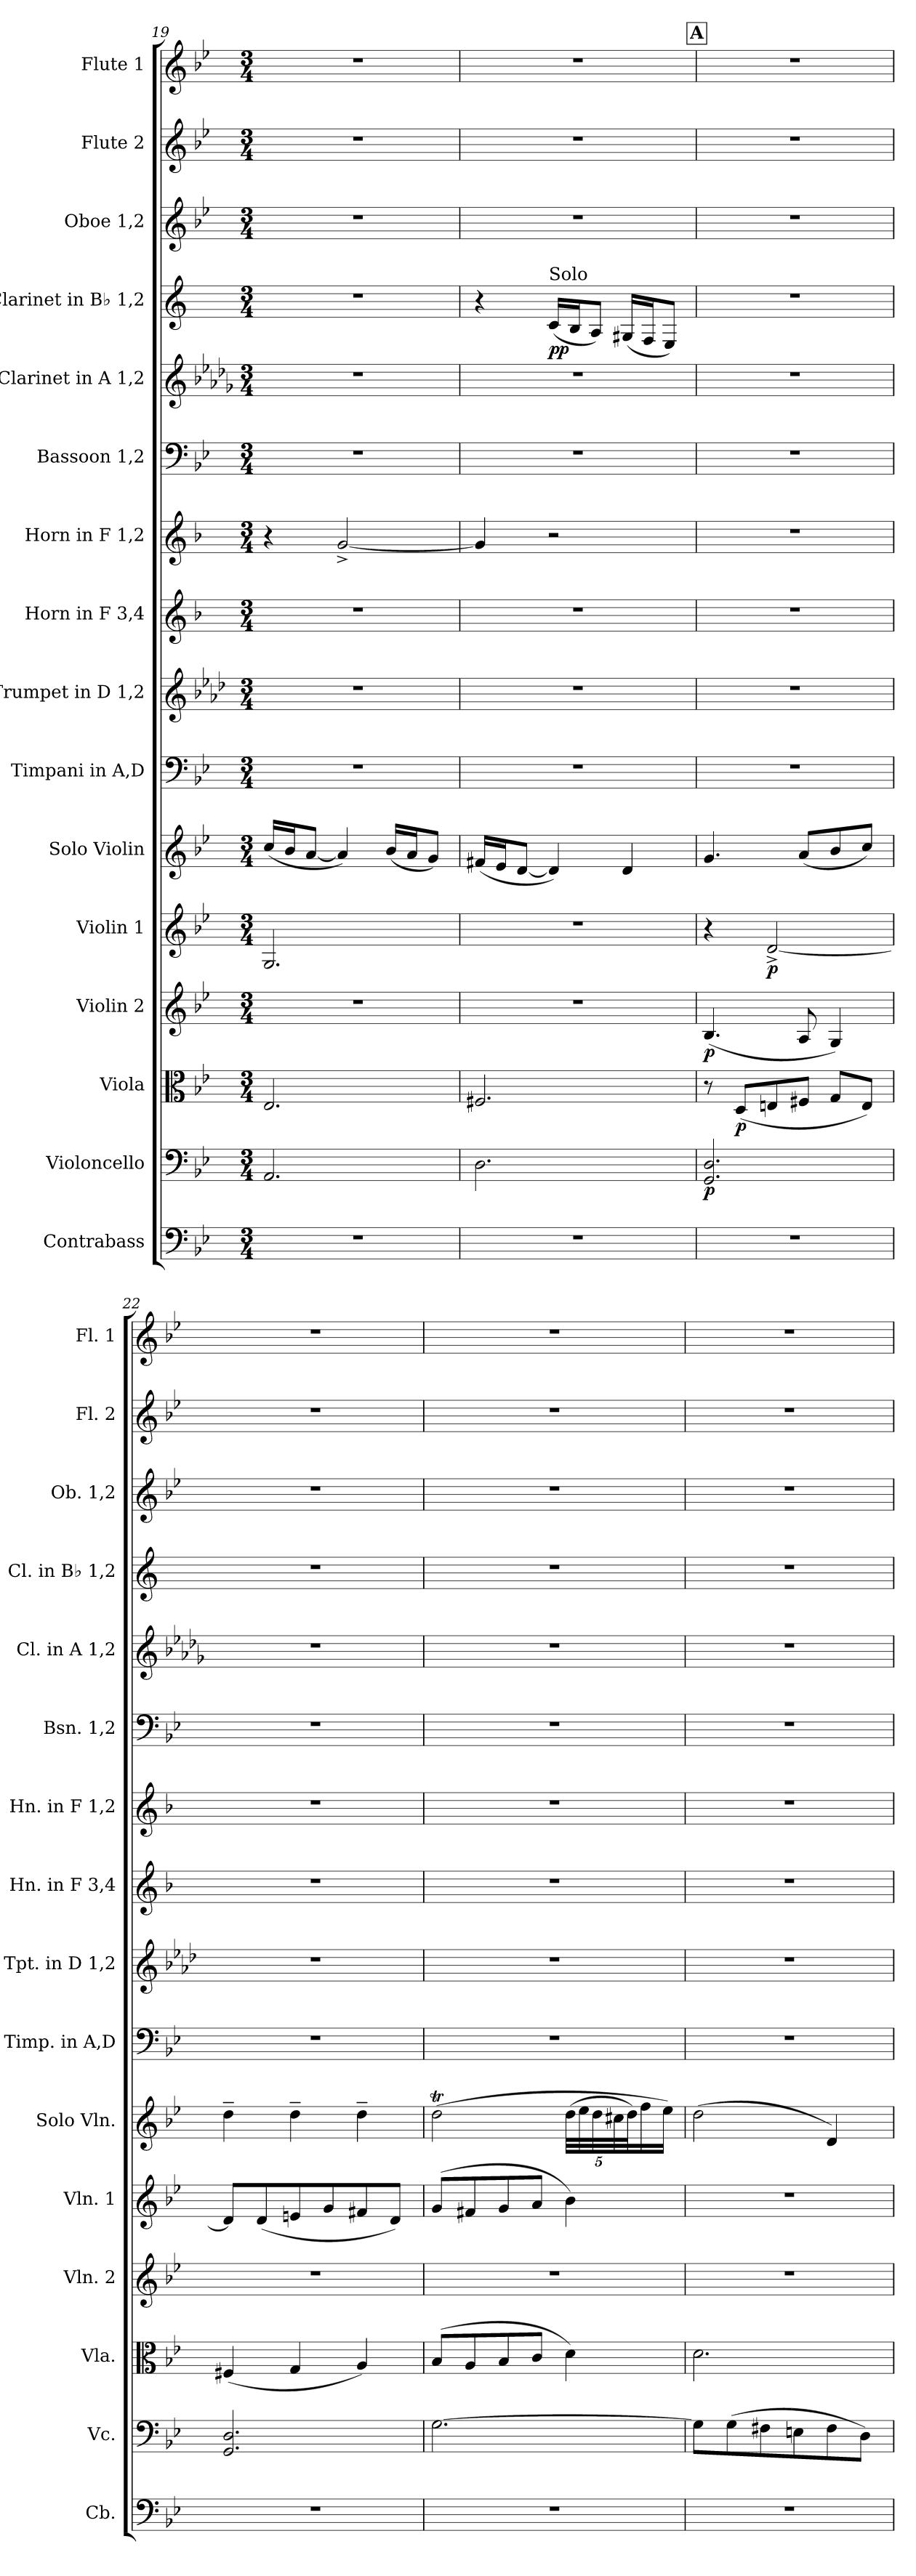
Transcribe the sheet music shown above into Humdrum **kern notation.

**kern	**kern	**dynam	**kern	**dynam	**kern	**dynam	**kern	**dynam	**kern	**kern	**kern	**kern	**kern	**kern	**kern	**kern	**dynam	**kern	**kern	**kern
*part16	*part15	*part15	*part14	*part14	*part13	*part13	*part12	*part12	*part11	*part10	*part9	*part8	*part7	*part6	*part5	*part4	*part4	*part3	*part2	*part1
*staff16	*staff15	*staff15	*staff14	*staff14	*staff13	*staff13	*staff12	*staff12	*staff11	*staff10	*staff9	*staff8	*staff7	*staff6	*staff5	*staff4	*staff4	*staff3	*staff2	*staff1
*I"Contrabass	*I"Violoncello	*	*I"Viola	*	*I"Violin 2	*	*I"Violin 1	*	*I"Solo Violin	*I"Timpani in A,D	*I"Trumpet in D 1,2	*I"Horn in F 3,4	*I"Horn in F 1,2	*I"Bassoon 1,2	*I"Clarinet in A 1,2	*I"Clarinet in B♭ 1,2	*	*I"Oboe 1,2	*I"Flute 2	*I"Flute 1
*I'Cb.	*I'Vc.	*	*I'Vla.	*	*I'Vln. 2	*	*I'Vln. 1	*	*I'Solo Vln.	*I'Timp. in A,D	*I'Tpt. in D 1,2	*I'Hn. in F 3,4	*I'Hn. in F 1,2	*I'Bsn. 1,2	*I'Cl. in A 1,2	*I'Cl. in B♭ 1,2	*	*I'Ob. 1,2	*I'Fl. 2	*I'Fl. 1
!!LO:PB:g=z
*clefF4	*clefF4	*	*clefC3	*	*clefG2	*	*clefG2	*	*clefG2	*clefF4	*clefG2	*clefG2	*clefG2	*clefF4	*clefG2	*clefG2	*	*clefG2	*clefG2	*clefG2
*ITrd7c12	*	*	*	*	*	*	*	*	*	*	*ITrd-1c-2	*ITrd4c7	*ITrd4c7	*	*ITrd2c3	*ITrd1c2	*	*	*	*
*k[b-e-]	*k[b-e-]	*	*k[b-e-]	*	*k[b-e-]	*	*k[b-e-]	*	*k[b-e-]	*k[b-e-]	*k[b-e-]	*k[b-e-]	*k[b-e-]	*k[b-e-]	*k[b-e-]	*k[b-e-]	*	*k[b-e-]	*k[b-e-]	*k[b-e-]
*M3/4	*M3/4	*	*M3/4	*	*M3/4	*	*M3/4	*	*M3/4	*M3/4	*M3/4	*M3/4	*M3/4	*M3/4	*M3/4	*M3/4	*	*M3/4	*M3/4	*M3/4
=19	=19	=19	=19	=19	=19	=19	=19	=19	=19	=19	=19	=19	=19	=19	=19	=19	=19	=19	=19	=19
2.r	2.AA/	.	2.E-/	.	2.r	.	2.G/	.	(<16cc/LL	2.r	2.r	2.r	4r	2.r	2.r	2.r	.	2.r	2.r	2.r
.	.	.	.	.	.	.	.	.	16b-/J	.	.	.	.	.	.	.	.	.	.	.
.	.	.	.	.	.	.	.	.	[8a/J	.	.	.	.	.	.	.	.	.	.	.
.	.	.	.	.	.	.	.	.	4a/])	.	.	.	[2c^/	.	.	.	.	.	.	.
.	.	.	.	.	.	.	.	.	(<16b-/LL	.	.	.	.	.	.	.	.	.	.	.
.	.	.	.	.	.	.	.	.	16a/J	.	.	.	.	.	.	.	.	.	.	.
.	.	.	.	.	.	.	.	.	8g/J)	.	.	.	.	.	.	.	.	.	.	.
=20	=20	=20	=20	=20	=20	=20	=20	=20	=20	=20	=20	=20	=20	=20	=20	=20	=20	=20	=20	=20
2.r	2.D\	.	2.F#X/	.	2.r	.	2.r	.	(<16f#X/LL	2.r	2.r	2.r	4c/]	2.r	2.r	4r	.	2.r	2.r	2.r
.	.	.	.	.	.	.	.	.	16e-/J	.	.	.	.	.	.	.	.	.	.	.
.	.	.	.	.	.	.	.	.	[8d/J	.	.	.	.	.	.	.	.	.	.	.
!	!	!	!	!	!	!	!	!	!	!	!	!	!	!	!	!LO:TX:a:t=Solo	!	!	!	!
!	!	!	!	!	!	!	!	!	!	!	!	!	!	!	!	!	!LO:DY:b	!	!	!
.	.	.	.	.	.	.	.	.	4d/])	.	.	.	2r	.	.	(<16B-/LL	pp	.	.	.
.	.	.	.	.	.	.	.	.	.	.	.	.	.	.	.	16A/J	.	.	.	.
.	.	.	.	.	.	.	.	.	.	.	.	.	.	.	.	8G/J)	.	.	.	.
.	.	.	.	.	.	.	.	.	4d/	.	.	.	.	.	.	(<16F#X/LL	.	.	.	.
.	.	.	.	.	.	.	.	.	.	.	.	.	.	.	.	16E-/J	.	.	.	.
.	.	.	.	.	.	.	.	.	.	.	.	.	.	.	.	8D/J)	.	.	.	.
!!LO:REH:place=s1:a:B:fs=14:t=A
=21	=21	=21	=21	=21	=21	=21	=21	=21	=21	=21	=21	=21	=21	=21	=21	=21	=21	=21	=21	=21
!	!	!LO:DY:b	!	!	!	!LO:DY:b	!	!	!	!	!	!	!	!	!	!	!	!	!	!
2.r	2.GG/ 2.D/	p	8r	.	(<4.B-/	p	4r	.	4.g/	2.r	2.r	2.r	2.r	2.r	2.r	2.r	.	2.r	2.r	2.r
!	!	!	!	!LO:DY:b	!	!	!	!	!	!	!	!	!	!	!	!	!	!	!	!
.	.	.	(<8D/L	p	.	.	.	.	.	.	.	.	.	.	.	.	.	.	.	.
!	!	!	!	!	!	!	!	!LO:DY:b	!	!	!	!	!	!	!	!	!	!	!	!
.	.	.	8En/	.	.	.	[2d^/	p	.	.	.	.	.	.	.	.	.	.	.	.
.	.	.	8F#X/J	.	8A/	.	.	.	(<8a/L	.	.	.	.	.	.	.	.	.	.	.
.	.	.	8G/L	.	4G/)	.	.	.	8b-/	.	.	.	.	.	.	.	.	.	.	.
.	.	.	8E/J)	.	.	.	.	.	8cc/J)	.	.	.	.	.	.	.	.	.	.	.
=22	=22	=22	=22	=22	=22	=22	=22	=22	=22	=22	=22	=22	=22	=22	=22	=22	=22	=22	=22	=22
2.r	2.GG/ 2.D/	.	(<4F#X/	.	2.r	.	8d/L]	.	4dd~\	2.r	2.r	2.r	2.r	2.r	2.r	2.r	.	2.r	2.r	2.r
.	.	.	.	.	.	.	(<8d/	.	.	.	.	.	.	.	.	.	.	.	.	.
.	.	.	4G/	.	.	.	8en/	.	4dd~\	.	.	.	.	.	.	.	.	.	.	.
.	.	.	.	.	.	.	8g/	.	.	.	.	.	.	.	.	.	.	.	.	.
.	.	.	4A/)	.	.	.	8f#X/	.	4dd~\	.	.	.	.	.	.	.	.	.	.	.
.	.	.	.	.	.	.	8d/J)	.	.	.	.	.	.	.	.	.	.	.	.	.
=23	=23	=23	=23	=23	=23	=23	=23	=23	=23	=23	=23	=23	=23	=23	=23	=23	=23	=23	=23	=23
2.r	[2.G\	.	(>8B-/L	.	2.r	.	(>8g/L	.	(>2ddt\	2.r	2.r	2.r	2.r	2.r	2.r	2.r	.	2.r	2.r	2.r
.	.	.	8A/	.	.	.	8f#X/	.	.	.	.	.	.	.	.	.	.	.	.	.
.	.	.	8B-/	.	.	.	8g/	.	.	.	.	.	.	.	.	.	.	.	.	.
.	.	.	8c/J	.	.	.	8a/J	.	.	.	.	.	.	.	.	.	.	.	.	.
*	*	*	*	*	*	*	*	*	*Xbrackettup	*	*	*	*	*	*	*	*	*	*	*
.	.	.	4d\)	.	.	.	4b-\)	.	(>40dd\LLL	.	.	.	.	.	.	.	.	.	.	.
.	.	.	.	.	.	.	.	.	40ee-\	.	.	.	.	.	.	.	.	.	.	.
.	.	.	.	.	.	.	.	.	40dd\	.	.	.	.	.	.	.	.	.	.	.
.	.	.	.	.	.	.	.	.	40cc#X\	.	.	.	.	.	.	.	.	.	.	.
.	.	.	.	.	.	.	.	.	40dd\J)	.	.	.	.	.	.	.	.	.	.	.
.	.	.	.	.	.	.	.	.	16ff\	.	.	.	.	.	.	.	.	.	.	.
.	.	.	.	.	.	.	.	.	16ee-\JJ)	.	.	.	.	.	.	.	.	.	.	.
!!LO:LB:g=z
=24	=24	=24	=24	=24	=24	=24	=24	=24	=24	=24	=24	=24	=24	=24	=24	=24	=24	=24	=24	=24
2.r	8G\L]	.	2.d\	.	2.r	.	2.r	.	(>2dd\	2.r	2.r	2.r	2.r	2.r	2.r	2.r	.	2.r	2.r	2.r
.	(>8G\	.	.	.	.	.	.	.	.	.	.	.	.	.	.	.	.	.	.	.
.	8F#X\	.	.	.	.	.	.	.	.	.	.	.	.	.	.	.	.	.	.	.
.	8En\	.	.	.	.	.	.	.	.	.	.	.	.	.	.	.	.	.	.	.
.	8F#\	.	.	.	.	.	.	.	4d/)	.	.	.	.	.	.	.	.	.	.	.
.	8D\J)	.	.	.	.	.	.	.	.	.	.	.	.	.	.	.	.	.	.	.
=	=	=	=	=	=	=	=	=	=	=	=	=	=	=	=	=	=	=	=	=
*-	*-	*-	*-	*-	*-	*-	*-	*-	*-	*-	*-	*-	*-	*-	*-	*-	*-	*-	*-	*-
